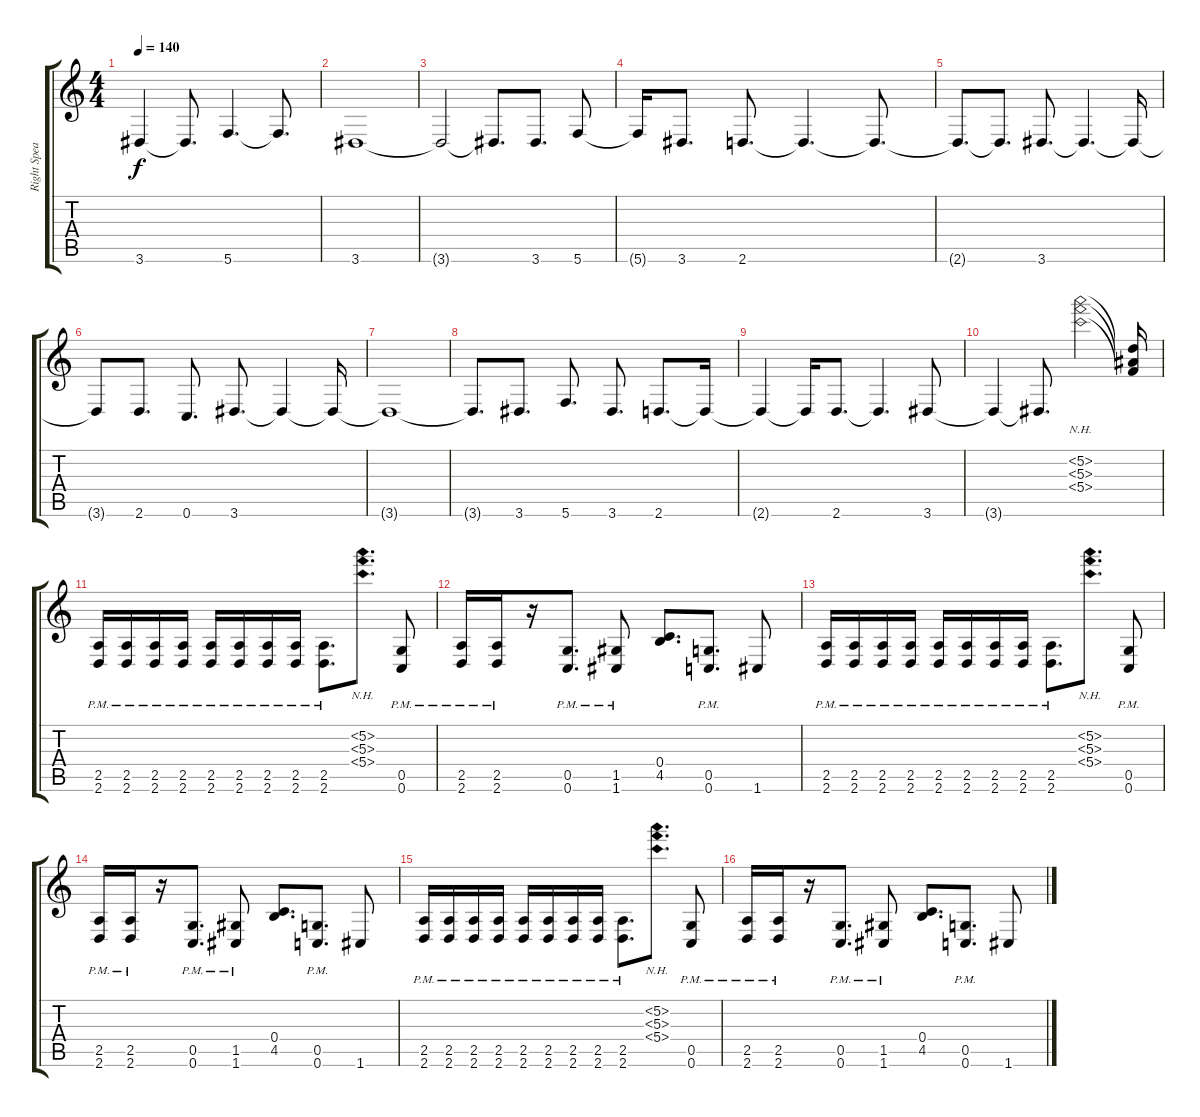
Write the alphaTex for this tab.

\track ("Right Speaker 1" "Right Spea") {instrument distortionguitar}
\staff {score tabs}
\tuning (D4 A3 F3 C3 G2 C2) {hide}
\ts (4 4)
\tempo 140
\clef g2
\ks c
3.6{t}.4{dy f} 3.6{t}.8{d} 5.6.4{d} 5.6{t}.8{d} |
3.6.1 |
3.6{t}.2 3.6{t}.8{d} 3.6.8{d} 5.6.8 |
5.6{t}.16 3.6.8{d} 2.6.8{d} 2.6{t}.4{d} 2.6{t}.8{d} |
2.6{t}.8{d} 2.6{t}.8{d} 3.6.8{d} 3.6{t}.4{d} 3.6{t}.16 |
3.6{t}.8 2.6.8{d} 0.6.8{d} 3.6.8{d} 3.6{t}.4 3.6{t}.16 |
3.6{t}.1 |
3.6{t}.8{d} 3.6.8{d} 5.6.8{d} 3.6.8{d} 2.6.8{d} 2.6{t}.16 |
2.6{t}.4 2.6{t}.16 2.6.8{d} 2.6{t}.4{d} 3.6.8 |
3.6{t}.4 3.6{t}.8{d} (5.2{nh} 5.3{nh} 5.4{nh}).2 (5.2{t} 5.3{t} 5.4{t}).16 |
(2.5{pm} 2.6{pm}).16 (2.5{pm} 2.6{pm}).16 (2.5{pm} 2.6{pm}).16 (2.5{pm} 2.6{pm}).16 (2.5{pm} 2.6{pm}).16 (2.5{pm} 2.6{pm}).16 (2.5{pm} 2.6{pm}).16 (2.5{pm} 2.6{pm}).16 (2.5{pm} 2.6{pm}).8{d} (5.2{nh} 5.3{nh} 5.4{nh}).8{d} (0.5{pm} 0.6{pm}).8 |
(2.5{pm} 2.6{pm}).16 (2.5{pm} 2.6{pm}).16 r.16 (0.5{pm} 0.6{pm}).8{d} (1.5{pm} 1.6{pm}).8 (0.4 4.5).8{d} (0.5{pm} 0.6{pm}).8{d} 1.6.8 |
(2.5{pm} 2.6{pm}).16 (2.5{pm} 2.6{pm}).16 (2.5{pm} 2.6{pm}).16 (2.5{pm} 2.6{pm}).16 (2.5{pm} 2.6{pm}).16 (2.5{pm} 2.6{pm}).16 (2.5{pm} 2.6{pm}).16 (2.5{pm} 2.6{pm}).16 (2.5{pm} 2.6{pm}).8{d} (5.2{nh} 5.3{nh} 5.4{nh}).8{d} (0.5{pm} 0.6{pm}).8 |
(2.5{pm} 2.6{pm}).16 (2.5{pm} 2.6{pm}).16 r.16 (0.5{pm} 0.6{pm}).8{d} (1.5{pm} 1.6{pm}).8 (0.4 4.5).8{d} (0.5{pm} 0.6{pm}).8{d} 1.6.8 |
(2.5{pm} 2.6{pm}).16 (2.5{pm} 2.6{pm}).16 (2.5{pm} 2.6{pm}).16 (2.5{pm} 2.6{pm}).16 (2.5{pm} 2.6{pm}).16 (2.5{pm} 2.6{pm}).16 (2.5{pm} 2.6{pm}).16 (2.5{pm} 2.6{pm}).16 (2.5{pm} 2.6{pm}).8{d} (5.2{nh} 5.3{nh} 5.4{nh}).8{d} (0.5{pm} 0.6{pm}).8 |
(2.5{pm} 2.6{pm}).16 (2.5{pm} 2.6{pm}).16 r.16 (0.5{pm} 0.6{pm}).8{d} (1.5{pm} 1.6{pm}).8 (0.4 4.5).8{d} (0.5{pm} 0.6{pm}).8{d} 1.6.8
